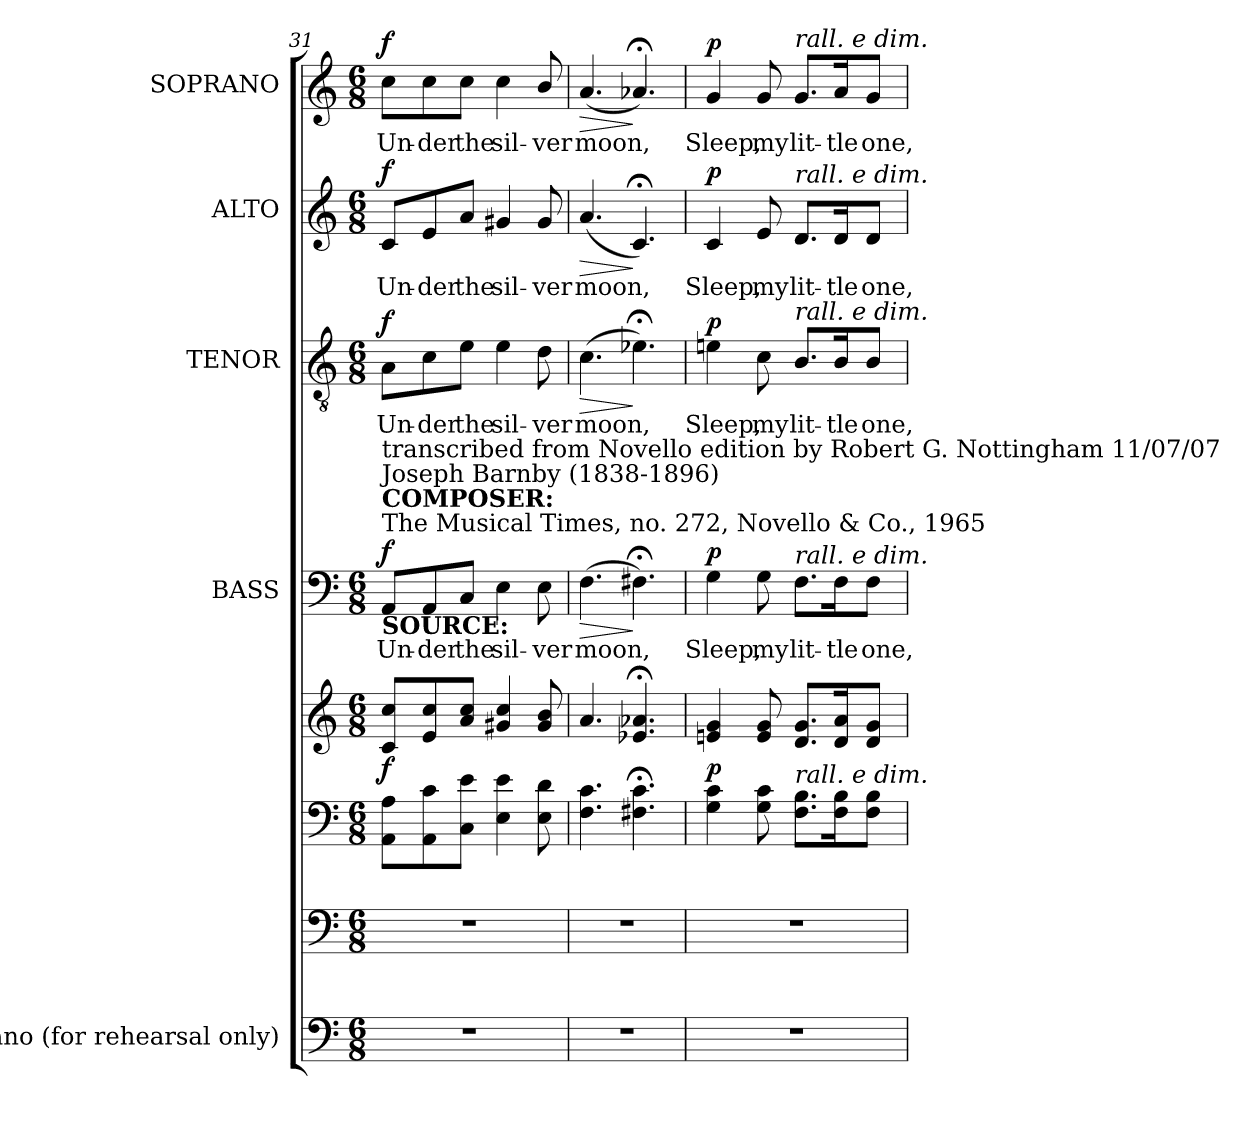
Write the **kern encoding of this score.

**kern	**kern	**kern	**kern	**dynam	**kern	**text	**dynam	**kern	**text	**dynam	**kern	**text	**dynam	**kern	**text	**dynam
*part5	*part5	*part5	*part5	*part5	*part4	*part4	*part4	*part3	*part3	*part3	*part2	*part2	*part2	*part1	*part1	*part1
*staff8	*staff7	*staff6	*staff5	*staff5/6/7/8	*staff4	*staff4	*staff4	*staff3	*staff3	*staff3	*staff2	*staff2	*staff2	*staff1	*staff1	*staff1
*I"Piano (for rehearsal only)	*	*	*	*	*I"BASS	*	*	*I"TENOR	*	*	*I"ALTO	*	*	*I"SOPRANO	*	*
!!LO:LB:g=z
*clefF4	*clefF4	*clefF4	*clefG2	*	*clefF4	*	*	*clefGv2	*	*	*clefG2	*	*	*clefG2	*	*
*	*	*	*	*	*	*	*	*ITrd7c12	*	*	*	*	*	*	*	*
*k[]	*k[]	*k[]	*k[]	*	*k[]	*	*	*k[]	*	*	*k[]	*	*	*k[]	*	*
*C:	*C:	*C:	*C:	*	*C:	*	*	*C:	*	*	*C:	*	*	*C:	*	*
*M6/8	*M6/8	*M6/8	*M6/8	*	*M6/8	*	*	*M6/8	*	*	*M6/8	*	*	*M6/8	*	*
=31	=31	=31	=31	=31	=31	=31	=31	=31	=31	=31	=31	=31	=31	=31	=31	=31
!LO:N:vis=1	!LO:N:vis=1	!	!	!	!	!	!	!	!	!	!	!	!	!	!	!
!	!	!	!	!	!	!LO:LY:b:color=#000000	!	!	!	!	!	!	!	!	!	!
!	!	!	!	!	!	!	!	!	!LO:LY:b:color=#000000	!	!	!	!	!	!	!
!	!	!	!	!	!	!	!	!	!	!	!	!LO:LY:b:color=#000000	!	!	!	!
!	!	!	!	!	!LO:TX:b:B:t=SOURCE&colon;	!	!	!	!	!	!	!	!	!	!	!
!	!	!	!	!	!LO:TX:t=The Musical Times, no. 272, Novello & Co., 1965	!	!	!	!	!	!	!	!	!	!	!
!	!	!	!	!	!LO:TX:B:t=COMPOSER&colon;	!	!	!	!	!	!	!	!	!	!	!
!	!	!	!	!	!LO:TX:t=Joseph Barnby (1838-1896)	!	!	!	!	!	!	!	!	!	!	!
!	!	!	!	!	!LO:TX:t=transcribed from Novello edition by Robert G. Nottingham 11/07/07	!	!	!	!	!	!	!	!	!	!	!
!	!	!	!	!	!	!	!	!	!	!	!	!	!	!	!LO:LY:b:color=#000000	!
2.r	2.r	8AAi\ 8Ai\L	8ci/ 8cci/L	f	8AAi/L	Un-	f	8AAi\L	Un-	f	8ci/L	Un-	f	8cci\L	Un-	f
!	!	!	!	!	!	!LO:LY:b:color=#000000	!	!	!	!	!	!	!	!	!	!
!	!	!	!	!	!	!	!	!	!LO:LY:b:color=#000000	!	!	!	!	!	!	!
!	!	!	!	!	!	!	!	!	!	!	!	!LO:LY:b:color=#000000	!	!	!	!
!	!	!	!	!	!	!	!	!	!	!	!	!	!	!	!LO:LY:b:color=#000000	!
.	.	8AAi\ 8ci\	8ei/ 8cci/	.	8AAi/	-der	.	8Ci\	-der	.	8ei/	-der	.	8cci\	-der	.
!	!	!	!	!	!	!LO:LY:b:color=#000000	!	!	!	!	!	!	!	!	!	!
!	!	!	!	!	!	!	!	!	!LO:LY:b:color=#000000	!	!	!	!	!	!	!
!	!	!	!	!	!	!	!	!	!	!	!	!LO:LY:b:color=#000000	!	!	!	!
!	!	!	!	!	!	!	!	!	!	!	!	!	!	!	!LO:LY:b:color=#000000	!
.	.	8Ci\ 8ei\J	8ai/ 8cci/J	.	8Ci/J	the	.	8Ei\J	the	.	8ai/J	the	.	8cci\J	the	.
!	!	!	!	!	!	!LO:LY:b:color=#000000	!	!	!	!	!	!	!	!	!	!
!	!	!	!	!	!	!	!	!	!LO:LY:b:color=#000000	!	!	!	!	!	!	!
!	!	!	!	!	!	!	!	!	!	!	!	!LO:LY:b:color=#000000	!	!	!	!
!	!	!	!	!	!	!	!	!	!	!	!	!	!	!	!LO:LY:b:color=#000000	!
.	.	4Ei\ 4ei	4g#Xi/ 4cci	.	4Ei\	sil-	.	4Ei\	sil-	.	4g#Xi/	sil-	.	4cci\	sil-	.
!	!	!	!	!	!	!LO:LY:b:color=#000000	!	!	!	!	!	!	!	!	!	!
!	!	!	!	!	!	!	!	!	!LO:LY:b:color=#000000	!	!	!	!	!	!	!
!	!	!	!	!	!	!	!	!	!	!	!	!LO:LY:b:color=#000000	!	!	!	!
!	!	!	!	!	!	!	!	!	!	!	!	!	!	!	!LO:LY:b:color=#000000	!
.	.	8Ei\ 8di	8g#i/ 8bi	.	8Ei\	-ver	.	8Di\	-ver	.	8g#i/	-ver	.	8bi/	-ver	.
*	*stria0	*	*	*	*	*	*	*	*	*	*	*	*	*	*	*
=32	=32	=32	=32	=32	=32	=32	=32	=32	=32	=32	=32	=32	=32	=32	=32	=32
!LO:N:vis=1	!LO:N:vis=1	!	!	!	!	!	!	!	!	!	!	!	!	!	!	!
!	!	!	!	!	!	!LO:LY:b:color=#000000	!LO:HP:b	!	!	!	!	!	!	!	!	!
!	!	!	!	!	!	!	!	!	!LO:LY:b:color=#000000	!LO:HP:b	!	!	!	!	!	!
!	!	!	!	!	!	!	!	!	!	!	!	!LO:LY:b:color=#000000	!LO:HP:b	!	!	!
!	!	!	!	!	!	!	!	!	!	!	!	!	!	!	!LO:LY:b:color=#000000	!LO:HP:b
2.r	2.r	4.Fi\ 4.ci	4.ai/	.	(4.Fi\	moon,	>	(4.Ci\	moon,	>	(4.ai/	moon,	>	(4.ai/	moon,	>
.	.	4.F#Xi\; 4.ci;	4.e-Xi/; 4.a-Xi;	] ]	4.F#X;i\)	.	]	4.E-X;i\)	.	]	4.c;i/)	.	]	4.a-X;i/)	.	]
=33	=33	=33	=33	=33	=33	=33	=33	=33	=33	=33	=33	=33	=33	=33	=33	=33
*	*stria0	*	*	*	*	*	*	*	*	*	*	*	*	*	*	*
!LO:N:vis=1	!LO:N:vis=1	!	!	!	!	!	!	!	!	!	!	!	!	!	!	!
!	!	!	!	!	!	!LO:LY:b:color=#000000	!	!	!	!	!	!	!	!	!	!
!	!	!	!	!	!	!	!	!	!LO:LY:b:color=#000000	!	!	!	!	!	!	!
!	!	!	!	!	!	!	!	!	!	!	!	!LO:LY:b:color=#000000	!	!	!	!
!	!	!	!	!	!	!	!	!	!	!	!	!	!	!	!LO:LY:b:color=#000000	!
2.r	2.r	4Gi\ 4ci	4eni/ 4gi	p	4Gi\	Sleep,	p	4Eni\	Sleep,	p	4ci/	Sleep,	p	4gi/	Sleep,	p
!	!	!	!	!	!	!LO:LY:b:color=#000000	!	!	!	!	!	!	!	!	!	!
!	!	!	!	!	!	!	!	!	!LO:LY:b:color=#000000	!	!	!	!	!	!	!
!	!	!	!	!	!	!	!	!	!	!	!	!LO:LY:b:color=#000000	!	!	!	!
!	!	!	!	!	!	!	!	!	!	!	!	!	!	!	!LO:LY:b:color=#000000	!
.	.	8Gi\ 8ci	8ei/ 8gi	.	8Gi\	my	.	8Ci\	my	.	8ei/	my	.	8gi/	my	.
!	!	!	!	!	!	!LO:LY:b:color=#000000	!	!	!	!	!	!	!	!	!	!
!	!	!	!	!	!	!	!	!	!LO:LY:b:color=#000000	!	!	!	!	!	!	!
!	!	!	!	!	!	!	!	!	!	!	!	!LO:LY:b:color=#000000	!	!	!	!
!	!	!	!	!	!	!	!	!	!	!	!	!	!	!LO:TX:a:i:t=rall. e dim.	!	!
!	!	!	!	!	!	!	!	!	!	!	!LO:TX:a:i:t=rall. e dim.	!	!	!	!	!
!	!	!	!	!	!	!	!	!LO:TX:a:i:t=rall. e dim.	!	!	!	!	!	!	!	!
!	!	!	!	!	!LO:TX:a:i:t=rall. e dim.	!	!	!	!	!	!	!	!	!	!	!
!	!	!LO:TX:a:i:t=rall. e dim.	!	!	!	!	!	!	!	!	!	!	!	!	!	!
!	!	!	!	!	!	!	!	!	!	!	!	!	!	!	!LO:LY:b:color=#000000	!
.	.	8.Fi\ 8.Bi\L	8.di/ 8.gi/L	.	8.Fi\L	lit-	.	8.BBi/L	lit-	.	8.di/L	lit-	.	8.gi/L	lit-	.
!	!	!	!	!	!	!LO:LY:b:color=#000000	!	!	!	!	!	!	!	!	!	!
!	!	!	!	!	!	!	!	!	!LO:LY:b:color=#000000	!	!	!	!	!	!	!
!	!	!	!	!	!	!	!	!	!	!	!	!LO:LY:b:color=#000000	!	!	!	!
!	!	!	!	!	!	!	!	!	!	!	!	!	!	!	!LO:LY:b:color=#000000	!
.	.	16Fi\ 16Bi\K	16di/ 16ai/K	.	16Fi\K	-tle	.	16BBi/K	-tle	.	16di/K	-tle	.	16ai/K	-tle	.
!	!	!	!	!	!	!LO:LY:b:color=#000000	!	!	!	!	!	!	!	!	!	!
!	!	!	!	!	!	!	!	!	!LO:LY:b:color=#000000	!	!	!	!	!	!	!
!	!	!	!	!	!	!	!	!	!	!	!	!LO:LY:b:color=#000000	!	!	!	!
!	!	!	!	!	!	!	!	!	!	!	!	!	!	!	!LO:LY:b:color=#000000	!
.	.	8Fi\ 8Bi\J	8di/ 8gi/J	.	8Fi\J	one,	.	8BBi/J	one,	.	8di/J	one,	.	8gi/J	one,	.
=	=	=	=	=	=	=	=	=	=	=	=	=	=	=	=	=
*-	*-	*-	*-	*-	*-	*-	*-	*-	*-	*-	*-	*-	*-	*-	*-	*-
